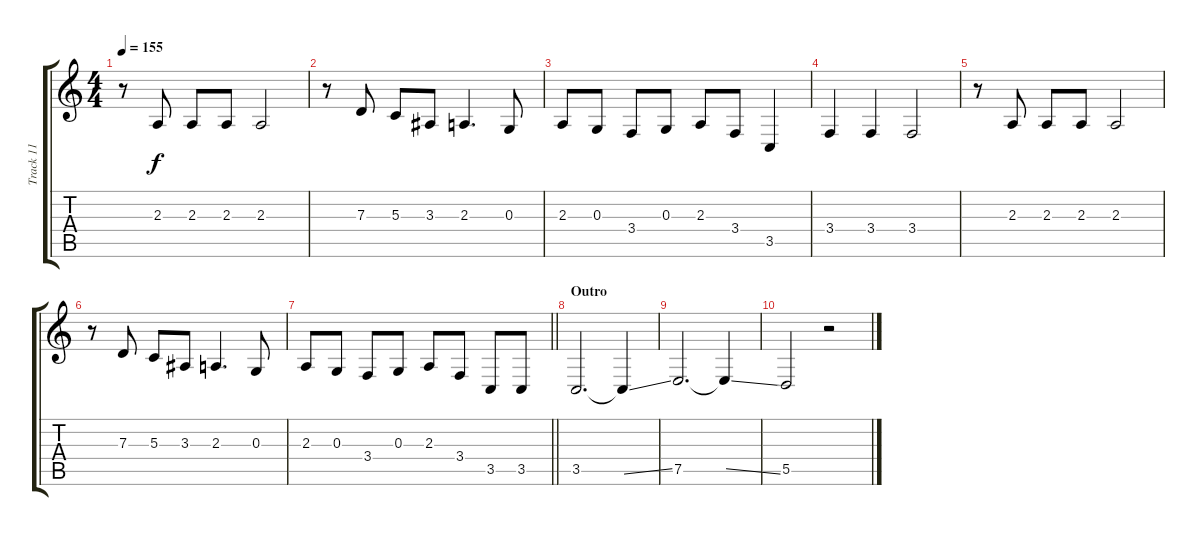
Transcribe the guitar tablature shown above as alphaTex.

\track ("Track 11" "Track 11") {instrument oboe}
\staff {score tabs}
\tuning (E4 B3 G3 D3 A2 E2) {hide}
\ts (4 4)
\tempo 155
\clef g2
\ks c
r.8{dy f} 2.3.8 2.3.8 2.3.8 2.3.2 |
r.8 7.3.8 5.3.8 3.3.8 2.3.4{d} 0.3.8 |
2.3.8 0.3.8 3.4.8 0.3.8 2.3.8 3.4.8 3.5.4 |
3.4.4 3.4.4 3.4.2 |
r.8 2.3.8 2.3.8 2.3.8 2.3.2 |
r.8 7.3.8 5.3.8 3.3.8 2.3.4{d} 0.3.8 |
\barLineRight lightlight
2.3.8 0.3.8 3.4.8 0.3.8 2.3.8 3.4.8 3.5.8 3.5.8 |
\section ("" "Outro")
3.5.2{d} 3.5{ss t}.4 |
7.5.2{d} 7.5{ss t}.4 |
5.5.2 r.2
